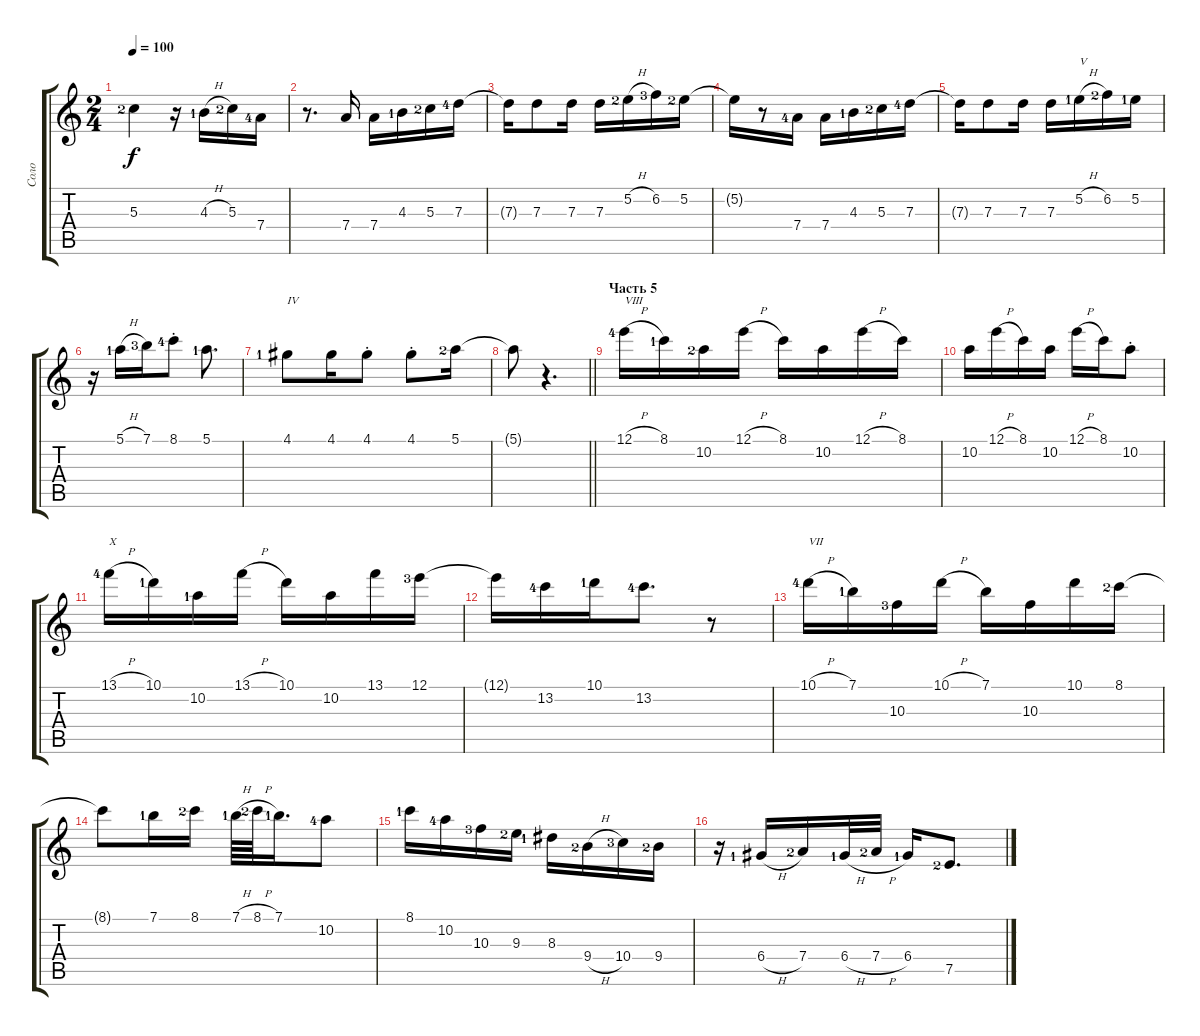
\track ("Соло" "Соло") {instrument acousticguitarsteel}
\staff {score tabs}
\tuning (E4 B3 G3 D3 A2 E2) {hide}
\ts (2 4)
\tempo 100
\clef g2
\ks c
5.3{lf 3}.4{dy f} r.16 4.3{h lf 2}.16 5.3{lf 3}.16 7.4{lf 5}.16 |
r.8{d} 7.4.16 7.4.16 4.3{lf 2}.16 5.3{lf 3}.16 7.3{lf 5}.16 |
7.3{t}.16 7.3.8 7.3.16 7.3.16 5.2{h lf 3}.16 6.2{lf 4}.16 5.2{lf 3}.16 |
5.2{t}.16 r.8 7.4{lf 5}.16 7.4.16 4.3{lf 2}.16 5.3{lf 3}.16 7.3{lf 5}.16 |
7.3{t}.16 7.3.8 7.3.16 7.3.16 5.2{h lf 2}.16{txt "V"} 6.2{lf 3}.16 5.2{lf 2}.16 |
r.16 5.1{h lf 2}.16 7.1{lf 4}.16 8.1{st lf 5}.8 5.1{lf 2}.8{d} |
4.1{lf 2}.8{txt "IV"} 4.1.16 4.1{st}.8 4.1{st}.8 5.1{lf 3}.16 |
\barLineRight lightlight
5.1{t}.8 r.4{d} |
\section ("" "Часть 5")
12.1{h lf 5}.16{txt "VIII" volume 0} 8.1{lf 2}.16 10.2{lf 3}.16 12.1{h}.16 8.1.16 10.2.16 12.1{h}.16 8.1.16 |
10.2.16 12.1{h}.16 8.1.16 10.2.16 12.1{h}.16 8.1.16 10.2{st}.8 |
13.1{h lf 5}.16{txt "X"} 10.1{lf 2}.16 10.2{lf 2}.16 13.1{h}.16 10.1.16 10.2.16 13.1.16 12.1{lf 4}.16 |
12.1{t}.16 13.2{lf 5}.16 10.1{lf 2}.16 13.2{lf 5}.8{d} r.8 |
10.1{h lf 5}.16{txt "VII"} 7.1{lf 2}.16 10.3{lf 4}.16 10.1{h}.16 7.1.16 10.3.16 10.1.16 8.1{lf 3}.16 |
8.1{t}.8 7.1{lf 2}.16 8.1{lf 3}.16 7.1{h lf 2}.64 8.1{h lf 3}.64 7.1{lf 2}.16{d} 10.2{lf 5}.8 |
8.1{lf 2}.16 10.2{lf 5}.16 10.3{lf 4}.16 9.3{lf 3}.16 8.3{lf 2}.16 9.4{h lf 3}.16 10.4{lf 4}.16 9.4{lf 3}.16 |
r.16 6.4{h lf 2}.16 7.4{lf 3}.16 6.4{h lf 2}.32 7.4{h lf 3}.32 6.4{lf 2}.16 7.5{ss lf 3}.8{d}
